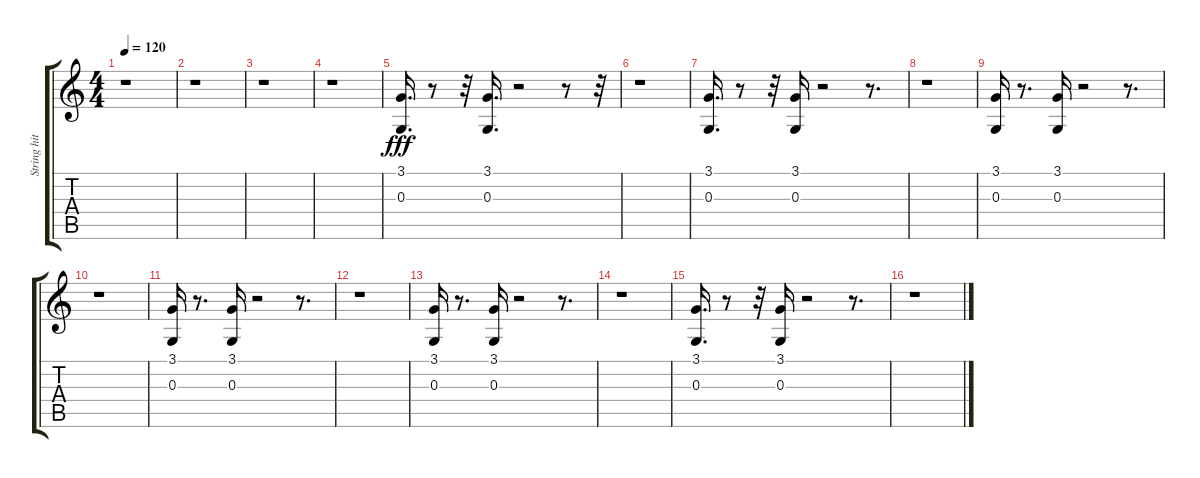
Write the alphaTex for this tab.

\track ("String hits" "String hit") {instrument stringensemble2}
\staff {score tabs}
\tuning (E4 B3 G3 D3 A2 E2) {hide}
\ts (4 4)
\tempo 120
\clef g2
\ks c
r.1{dy fff} |
r.1 |
r.1 |
r.1 |
(3.1 0.3).16{d} r.8 r.32 (3.1 0.3).16{d} r.2 r.8 r.32 |
r.1 |
(3.1 0.3).16{d} r.8 r.32 (3.1 0.3).16 r.2 r.8{d} |
r.1 |
(3.1 0.3).16 r.8{d} (3.1 0.3).16 r.2 r.8{d} |
r.1 |
(3.1 0.3).16 r.8{d} (3.1 0.3).16 r.2 r.8{d} |
r.1 |
(3.1 0.3).16 r.8{d} (3.1 0.3).16 r.2 r.8{d} |
r.1 |
(3.1 0.3).16{d} r.8 r.32 (3.1 0.3).16 r.2 r.8{d} |
r.1
